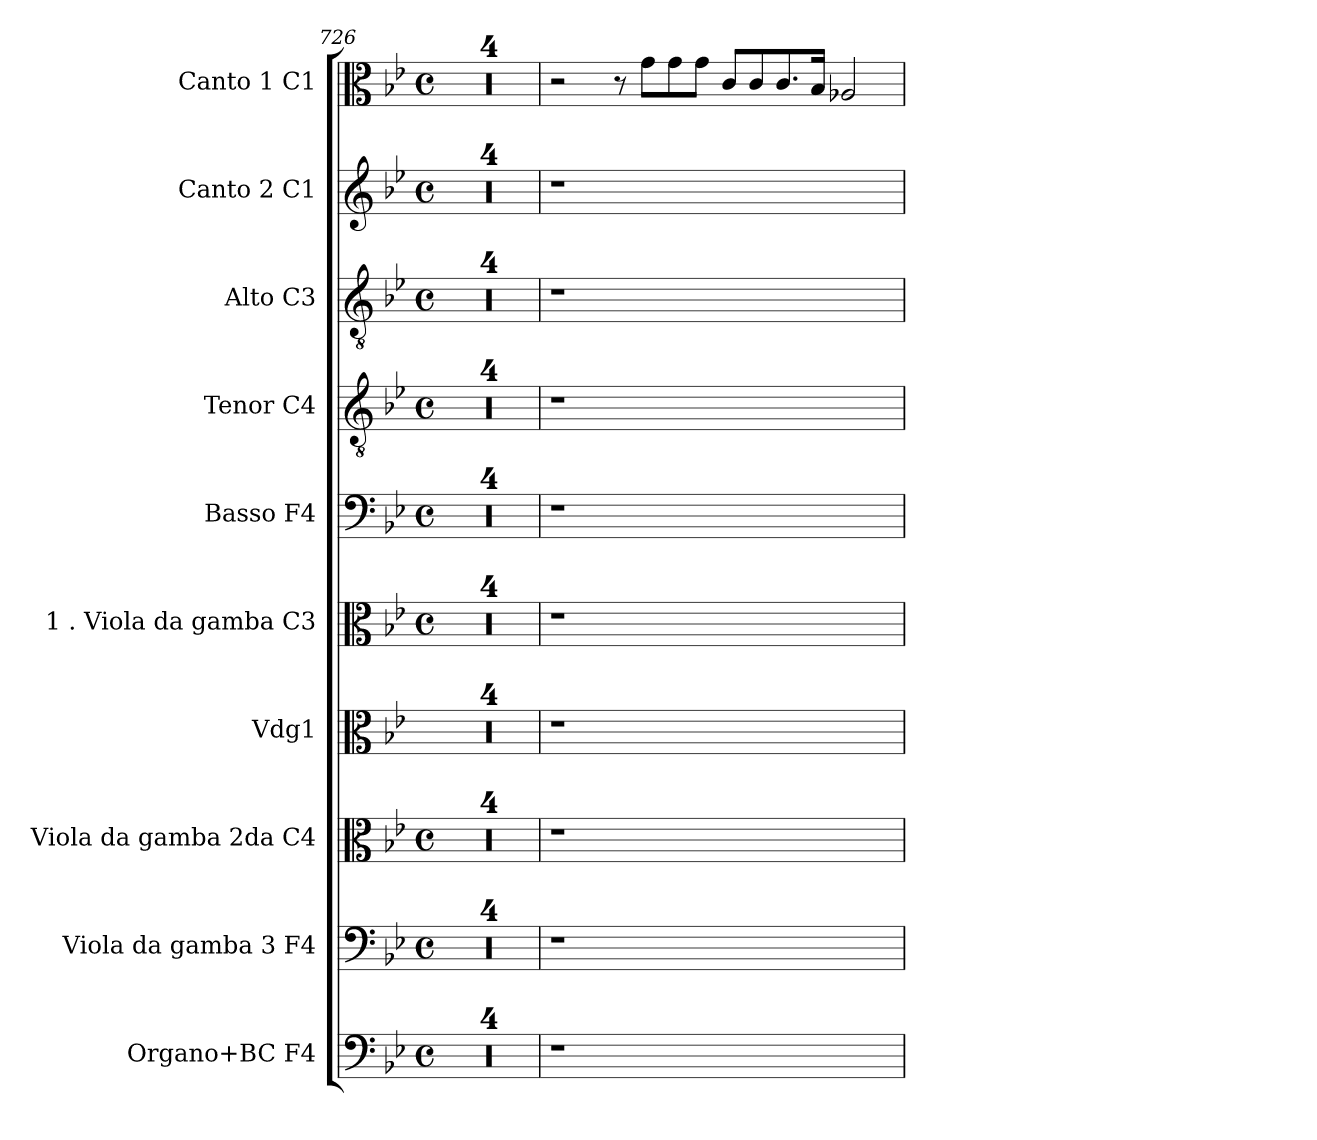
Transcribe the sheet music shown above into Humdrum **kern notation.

**kern	**kern	**kern	**kern	**kern	**kern	**kern	**kern	**kern	**kern
*part10	*part9	*part8	*part7	*part6	*part5	*part4	*part3	*part2	*part1
*staff10	*staff9	*staff8	*staff7	*staff6	*staff5	*staff4	*staff3	*staff2	*staff1
*I"Organo+BC F4	*I"Viola da gamba 3 F4	*I"Viola da gamba 2da C4	*I"Vdg1	*I"1 . Viola da gamba C3	*I"Basso F4	*I"Tenor C4	*I"Alto C3	*I"Canto 2 C1	*I"Canto 1 C1
*I'BC	*I'Vdg3	*I'Vdg2	*I'Vdg1	*I'Vla	*I'B	*I'T	*I'A	*I'C2	*I'C1
!!LO:LB:g=z
*clefF4	*clefF4	*clefC3	*clefC3	*clefC3	*clefF4	*clefGv2	*clefGv2	*clefG2	*clefC3
*k[b-e-]	*k[b-e-]	*k[b-e-]	*k[b-e-]	*k[b-e-]	*k[b-e-]	*k[b-e-]	*k[b-e-]	*k[b-e-]	*k[b-e-]
*B-:	*B-:	*B-:	*B-:	*B-:	*B-:	*B-:	*B-:	*B-:	*B-:
*M4/4	*M4/4	*M4/4	*	*M4/4	*M4/4	*M4/4	*M4/4	*M4/4	*M4/4
*met(c)	*met(c)	*met(c)	*	*met(c)	*met(c)	*met(c)	*met(c)	*met(c)	*met(c)
=726	=726	=726	=726	=726	=726	=726	=726	=726	=726
1r	1r	1r	1r	1r	1r	1r	1r	1r	1r
=727	=727	=727	=727	=727	=727	=727	=727	=727	=727
1r	1r	1r	1r	1r	1r	1r	1r	1r	1r
=728	=728	=728	=728	=728	=728	=728	=728	=728	=728
1r	1r	1r	1r	1r	1r	1r	1r	1r	1r
=729	=729	=729	=729	=729	=729	=729	=729	=729	=729
1r	1r	1r	1r	1r	1r	1r	1r	1r	1r
=730	=730	=730	=730	=730	=730	=730	=730	=730	=730
1r	1r	1r	1r	1r	1r	1r	1r	1r	2r
.	.	.	.	.	.	.	.	.	8r
.	.	.	.	.	.	.	.	.	8g\L
.	.	.	.	.	.	.	.	.	8g\
.	.	.	.	.	.	.	.	.	8g\J
1ryy	1ryy	1ryy	1ryy	1ryy	1ryy	1ryy	1ryy	1ryy	8c/L
.	.	.	.	.	.	.	.	.	8c/
.	.	.	.	.	.	.	.	.	8.c/
.	.	.	.	.	.	.	.	.	16B-/Jk
.	.	.	.	.	.	.	.	.	2A-X/
=	=	=	=	=	=	=	=	=	=
*-	*-	*-	*-	*-	*-	*-	*-	*-	*-
